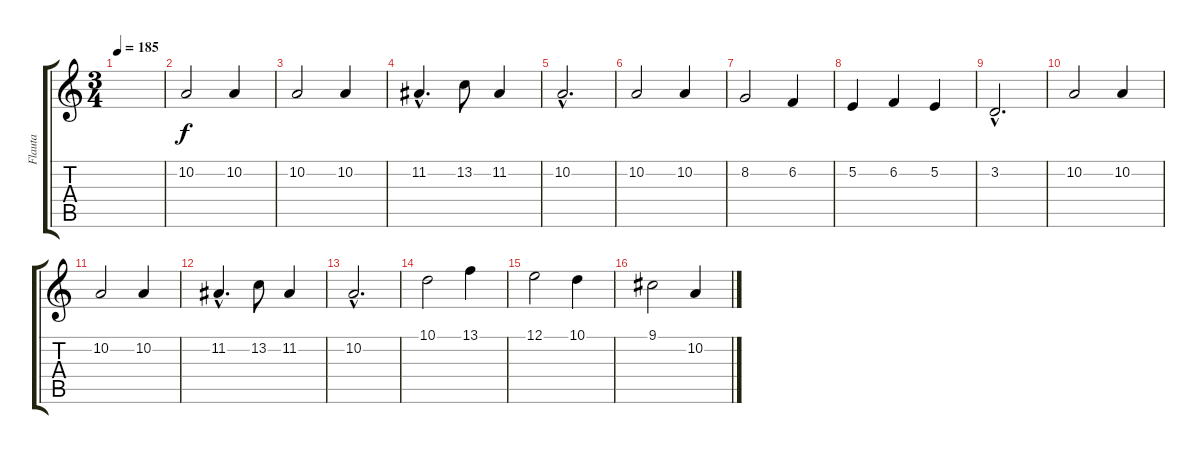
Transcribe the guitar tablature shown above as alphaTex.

\track ("Flauta" "Flauta") {instrument flute}
\staff {score tabs}
\tuning (E4 B3 G3 D3 A2 E2) {hide}
\ts (3 4)
\tempo 185
\clef g2
\ks c
|
10.2.2 10.2.4 |
10.2.2 10.2.4 |
11.2{hac}.4{d} 13.2.8 11.2.4 |
10.2{hac}.2{d} |
10.2.2 10.2.4 |
8.2.2 6.2.4 |
5.2.4 6.2.4 5.2.4 |
3.2{hac}.2{d} |
10.2.2 10.2.4 |
10.2.2 10.2.4 |
11.2{hac}.4{d} 13.2.8 11.2.4 |
10.2{hac}.2{d} |
10.1.2 13.1.4 |
12.1.2 10.1.4 |
9.1.2 10.2.4
